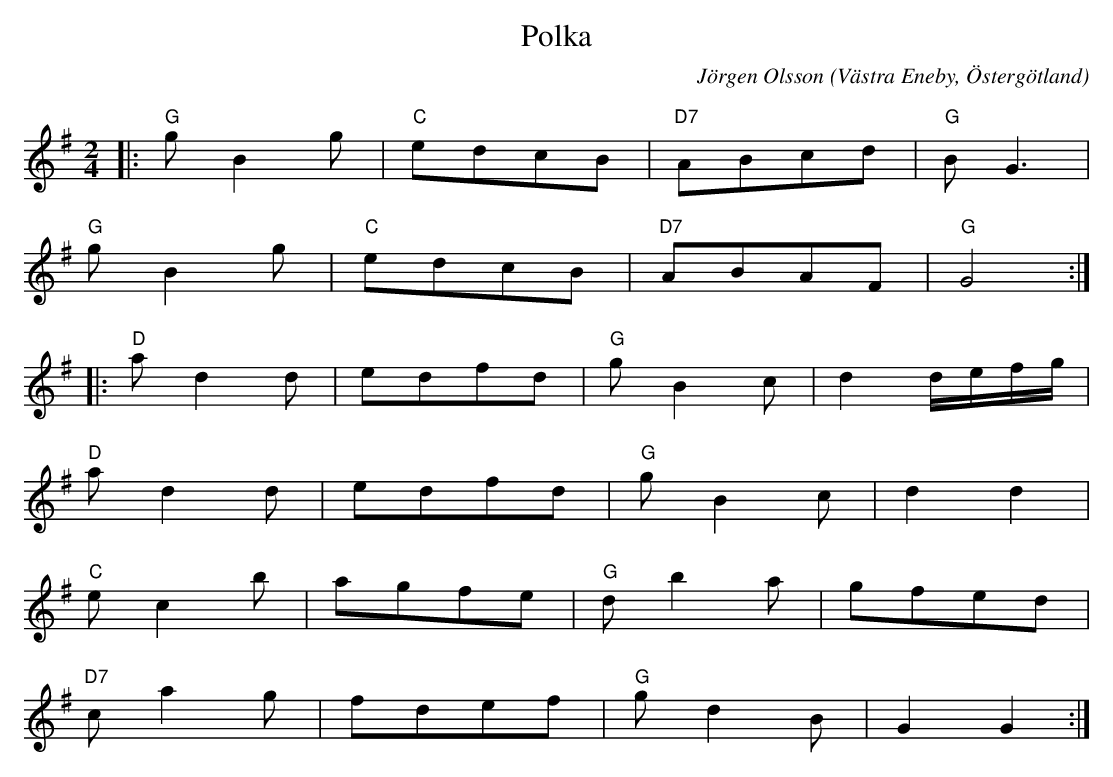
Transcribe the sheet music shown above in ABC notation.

X:1
T:Polka
C:Jörgen Olsson
O:Västra Eneby, Östergötland
Q:115
M:2/4
L:1/8i
K:G
|:"G" gB2g|"C" edcB|"D7" ABcd|"G" B G3|
  "G" gB2g|"C" edcB|"D7" ABAF|"G" G4 :|
|:"D" ad2d|edfd   |"G" gB2c |d2d/2e/2f/2g/2|
"D" ad2d|edfd   |"G" gB2c |d2d2   |
"C" ec2b |agfe   |"G" db2a |gfed   |
"D7" ca2g |fdef   |"G" gd2B |G2G2   :|]
